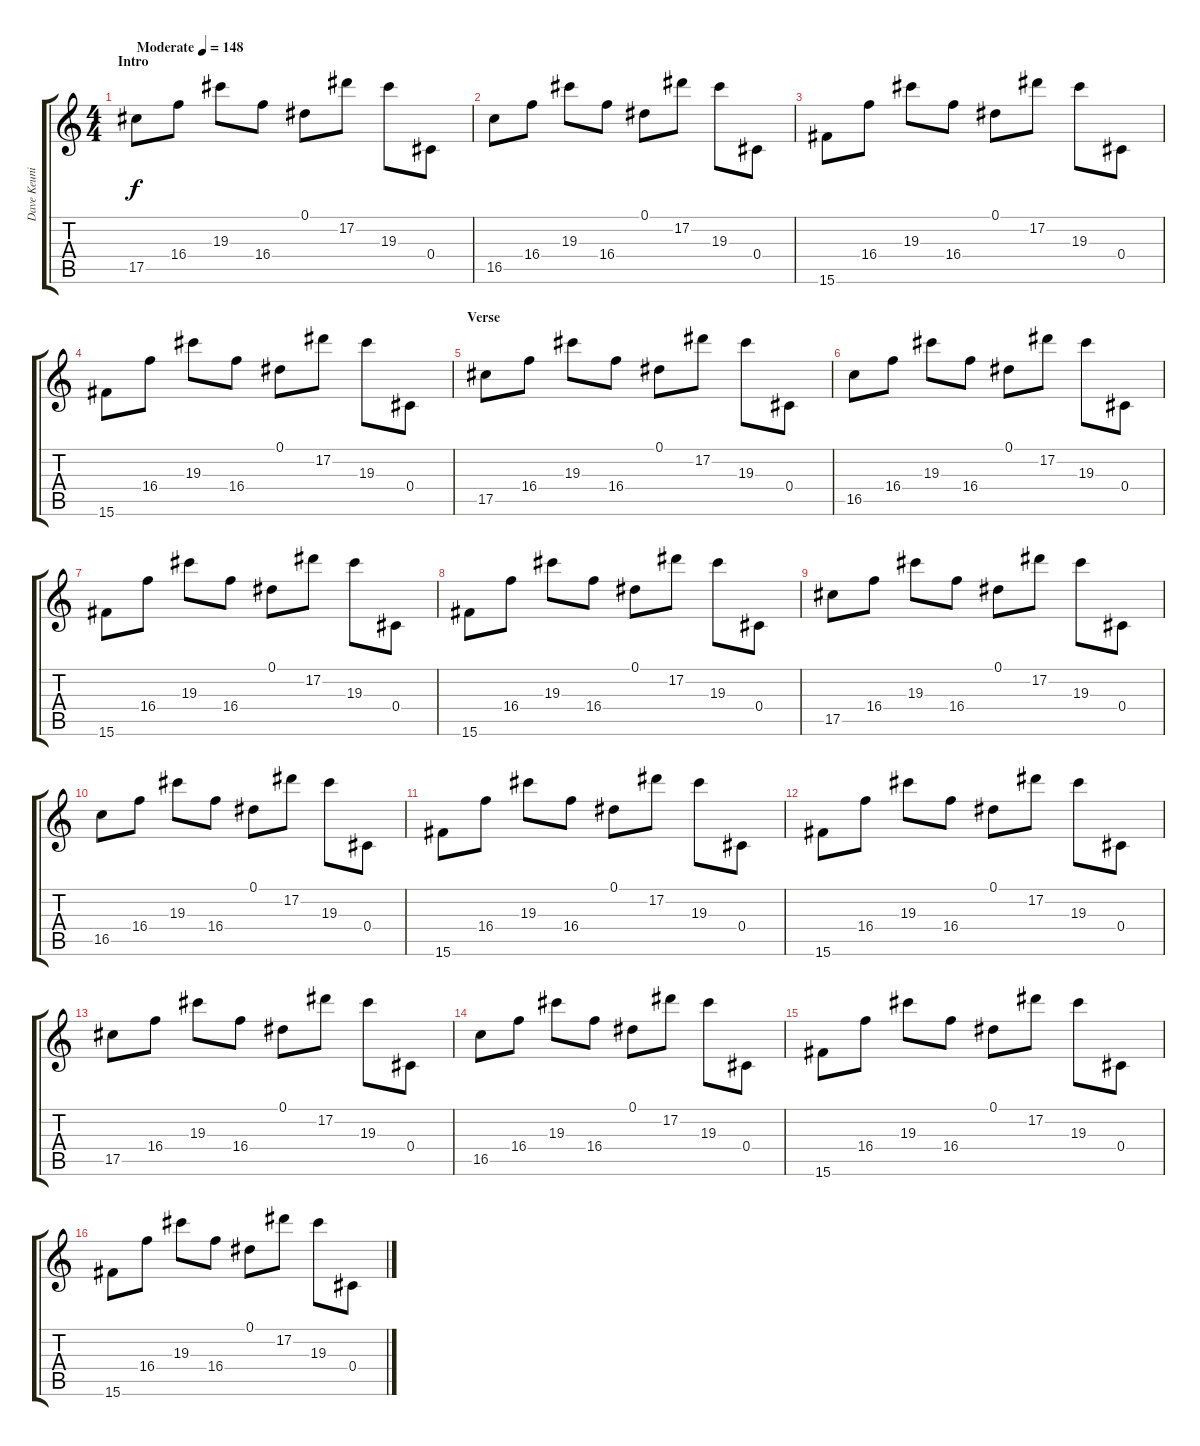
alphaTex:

\track ("Dave Keuning - Lead Guitar (Left)" "Dave Keuni") {instrument overdrivenguitar}
\staff {score tabs}
\tuning (Eb4 Bb3 Gb3 Db3 Ab2 Eb2) {hide}
\ts (4 4)
\section ("" "Intro")
\tempo (148 "Moderate")
\clef g2
\ks c
17.5.8{dy f instrument overdrivenguitar} 16.4.8 19.3.8 16.4.8 0.1.8 17.2.8 19.3.8 0.4.8 |
16.5.8 16.4.8 19.3.8 16.4.8 0.1.8 17.2.8 19.3.8 0.4.8 |
15.6.8 16.4.8 19.3.8 16.4.8 0.1.8 17.2.8 19.3.8 0.4.8 |
15.6.8 16.4.8 19.3.8 16.4.8 0.1.8 17.2.8 19.3.8 0.4.8 |
\section ("" "Verse")
17.5.8 16.4.8 19.3.8 16.4.8 0.1.8 17.2.8 19.3.8 0.4.8 |
16.5.8 16.4.8 19.3.8 16.4.8 0.1.8 17.2.8 19.3.8 0.4.8 |
15.6.8 16.4.8 19.3.8 16.4.8 0.1.8 17.2.8 19.3.8 0.4.8 |
15.6.8 16.4.8 19.3.8 16.4.8 0.1.8 17.2.8 19.3.8 0.4.8 |
17.5.8 16.4.8 19.3.8 16.4.8 0.1.8 17.2.8 19.3.8 0.4.8 |
16.5.8 16.4.8 19.3.8 16.4.8 0.1.8 17.2.8 19.3.8 0.4.8 |
15.6.8 16.4.8 19.3.8 16.4.8 0.1.8 17.2.8 19.3.8 0.4.8 |
15.6.8 16.4.8 19.3.8 16.4.8 0.1.8 17.2.8 19.3.8 0.4.8 |
17.5.8 16.4.8 19.3.8 16.4.8 0.1.8 17.2.8 19.3.8 0.4.8 |
16.5.8 16.4.8 19.3.8 16.4.8 0.1.8 17.2.8 19.3.8 0.4.8 |
15.6.8 16.4.8 19.3.8 16.4.8 0.1.8 17.2.8 19.3.8 0.4.8 |
15.6.8 16.4.8 19.3.8 16.4.8 0.1.8 17.2.8 19.3.8 0.4.8
